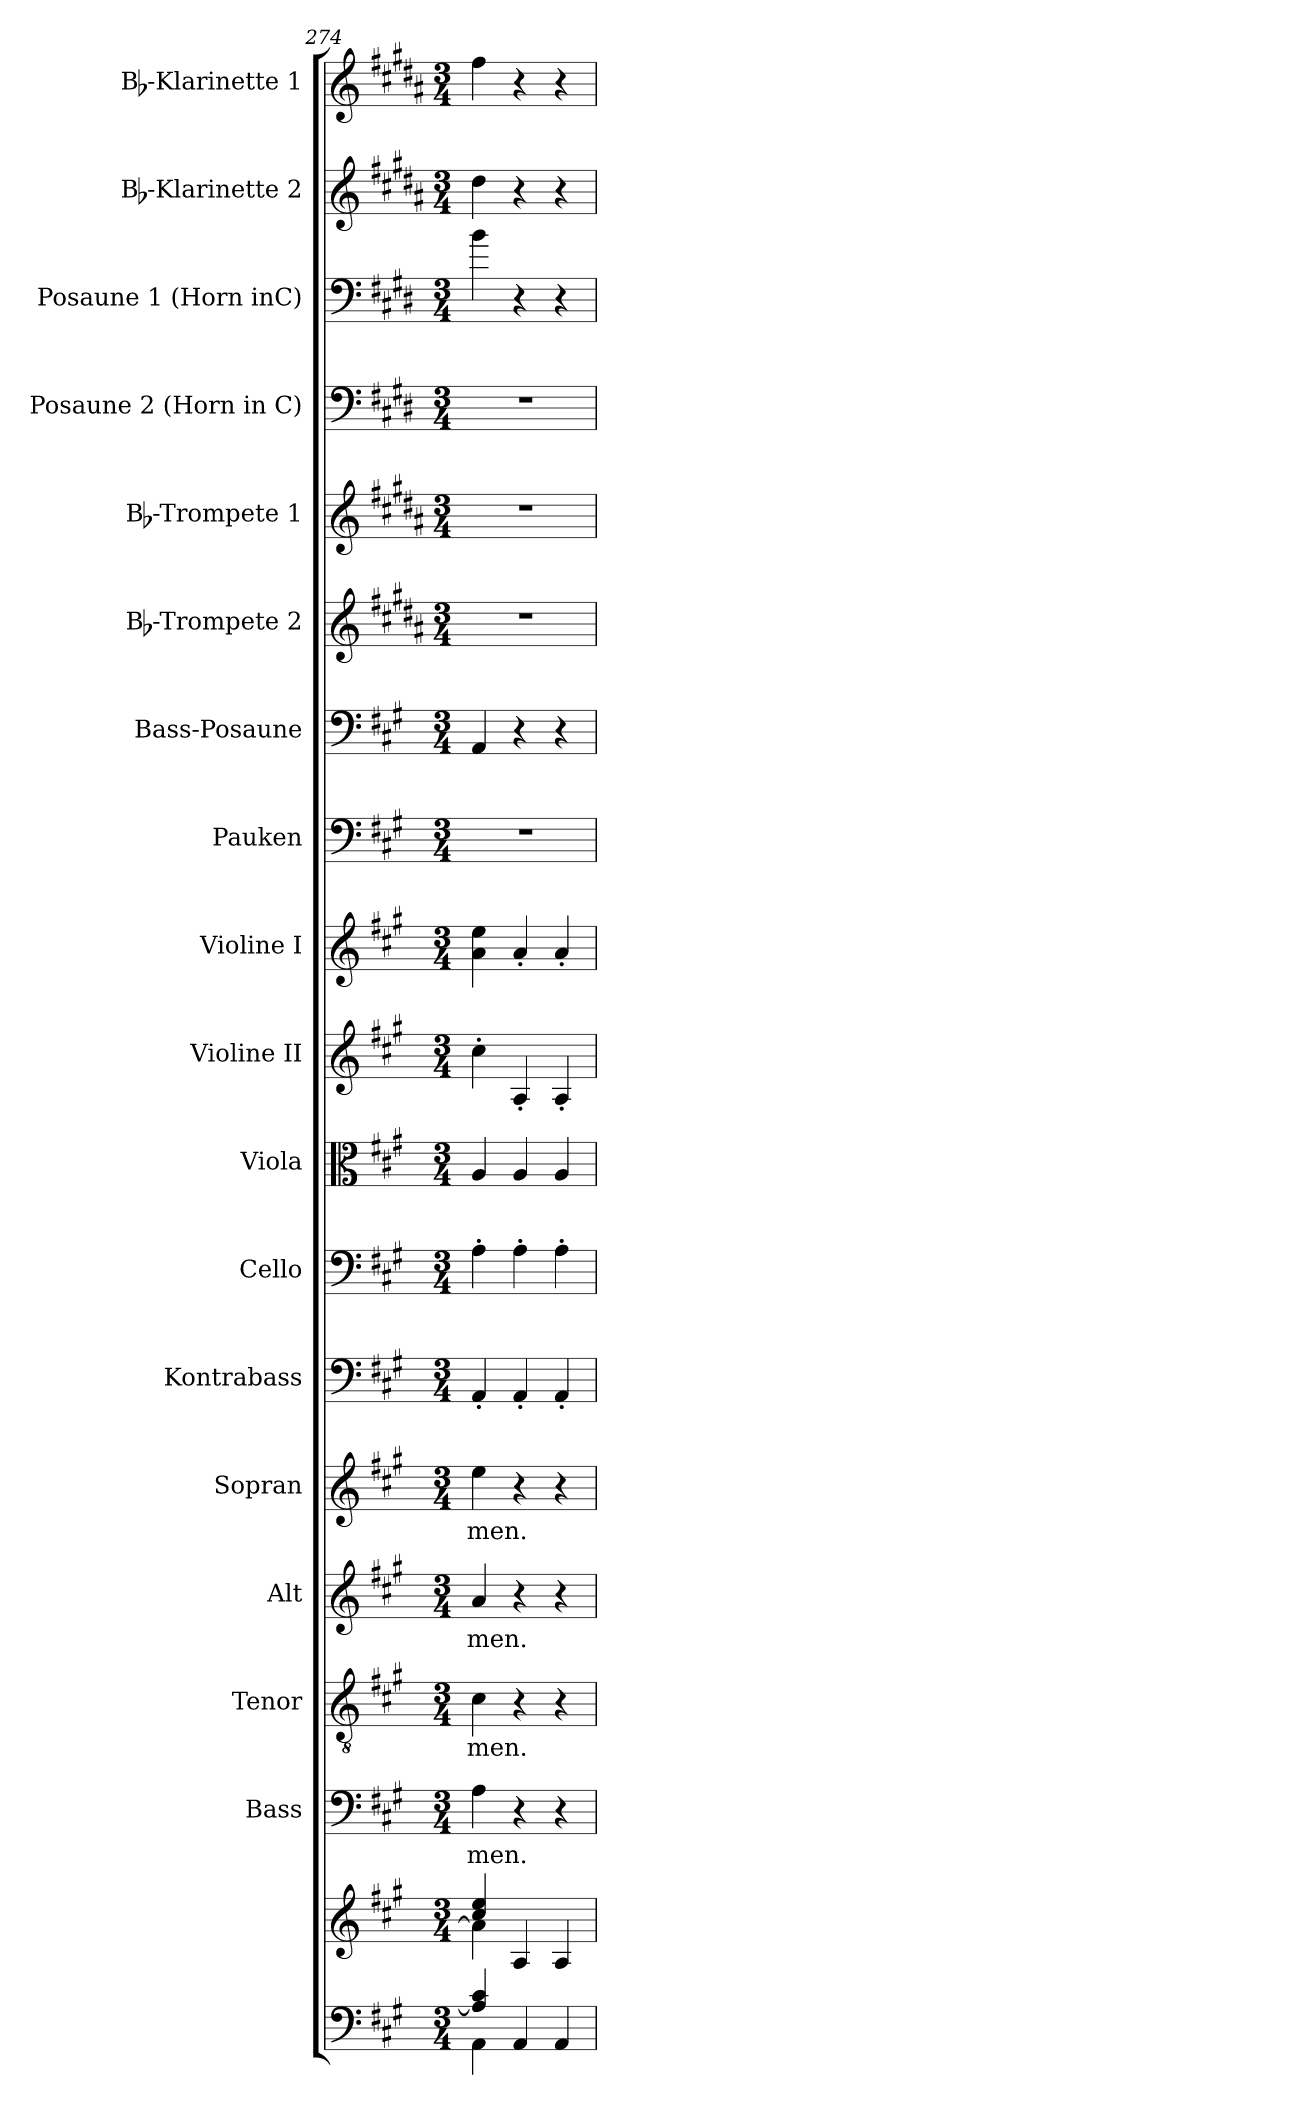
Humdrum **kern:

**kern	**kern	**kern	**text	**kern	**text	**kern	**text	**kern	**text	**kern	**kern	**kern	**kern	**kern	**kern	**kern	**kern	**kern	**kern	**kern	**kern	**kern
*part18	*part18	*part17	*part17	*part16	*part16	*part15	*part15	*part14	*part14	*part13	*part12	*part11	*part10	*part9	*part8	*part7	*part6	*part5	*part4	*part3	*part2	*part1
*staff19	*staff18	*staff17	*staff17	*staff16	*staff16	*staff15	*staff15	*staff14	*staff14	*staff13	*staff12	*staff11	*staff10	*staff9	*staff8	*staff7	*staff6	*staff5	*staff4	*staff3	*staff2	*staff1
*	*	*I"Bass	*	*I"Tenor	*	*I"Alt	*	*I"Sopran	*	*I"Kontrabass	*I"Cello	*I"Viola	*I"Violine II	*I"Violine I	*I"Pauken	*I"Bass-Posaune	*I"Bb-Trompete 2	*I"Bb-Trompete 1	*I"Posaune 2 (Horn in C)	*I"Posaune 1 (Horn inC)	*I"Bb-Klarinette 2	*I"Bb-Klarinette 1
*	*	*I'B.	*	*I'T.	*	*I'A.	*	*I'S.	*	*I'Kb.	*	*I'Vla.	*I'Vl. II	*I'Vl. I	*I'Pk.	*I'B-Pos.	*I'Bb Trp. 2	*I'Bb Trp. 1	*I'Pos. 2	*I'Pos. 1	*I'Bb Kl. 2	*I'Bb Kl. 1
*clefF4	*clefG2	*clefF4	*	*clefGv2	*	*clefG2	*	*clefG2	*	*clefF4	*clefF4	*clefC3	*clefG2	*clefG2	*clefF4	*clefF4	*clefG2	*clefG2	*clefF4	*clefF4	*clefG2	*clefG2
*	*	*	*	*	*	*	*	*	*	*ITrd7c12	*	*	*	*	*	*	*ITrd1c2	*ITrd1c2	*ITrd4c7	*ITrd4c7	*ITrd1c2	*ITrd1c2
*k[f#c#g#]	*k[f#c#g#]	*k[f#c#g#]	*	*k[f#c#g#]	*	*k[f#c#g#]	*	*k[f#c#g#]	*	*k[f#c#g#]	*k[f#c#g#]	*k[f#c#g#]	*k[f#c#g#]	*k[f#c#g#]	*k[f#c#g#]	*k[f#c#g#]	*k[f#c#g#]	*k[f#c#g#]	*k[f#c#g#]	*k[f#c#g#]	*k[f#c#g#]	*k[f#c#g#]
*A:	*A:	*A:	*	*A:	*	*A:	*	*A:	*	*A:	*A:	*A:	*A:	*A:	*A:	*A:	*A:	*A:	*A:	*A:	*A:	*A:
*M3/4	*M3/4	*M3/4	*	*M3/4	*	*M3/4	*	*M3/4	*	*M3/4	*M3/4	*M3/4	*M3/4	*M3/4	*M3/4	*M3/4	*M3/4	*M3/4	*M3/4	*M3/4	*M3/4	*M3/4
=274	=274	=274	=274	=274	=274	=274	=274	=274	=274	=274	=274	=274	=274	=274	=274	=274	=274	=274	=274	=274	=274	=274
*^	*^	*	*	*	*	*	*	*	*	*	*	*	*	*	*	*	*	*	*	*	*	*
!	!	!	!	!	!LO:LY:b	!	!LO:LY:b	!	!LO:LY:b	!	!LO:LY:b	!	!	!	!	!	!	!	!	!	!	!	!	!
4A/] 4c#/	4AA\	4cc#/ 4ee/	4a\]	4A\	-men.	4c#\	-men.	4a/	-men.	4ee\	-men.	4AAA'</	4A'>\	4A/	4cc#'>\	4a\ 4ee\	2.r	4AA/	2.r	2.r	2.r	4e\	4cc#\	4ee\
4AA/	2ryy	4A/	2ryy	4r	.	4r	.	4r	.	4r	.	4AAA'</	4A'>\	4A/	4A'</	4a'</	.	4r	.	.	.	4r	4r	4r
4AA/	.	4A/	.	4r	.	4r	.	4r	.	4r	.	4AAA'</	4A'>\	4A/	4A'</	4a'</	.	4r	.	.	.	4r	4r	4r
*v	*v	*	*	*	*	*	*	*	*	*	*	*	*	*	*	*	*	*	*	*	*	*	*	*
*	*v	*v	*	*	*	*	*	*	*	*	*	*	*	*	*	*	*	*	*	*	*	*	*
=	=	=	=	=	=	=	=	=	=	=	=	=	=	=	=	=	=	=	=	=	=	=
*-	*-	*-	*-	*-	*-	*-	*-	*-	*-	*-	*-	*-	*-	*-	*-	*-	*-	*-	*-	*-	*-	*-
